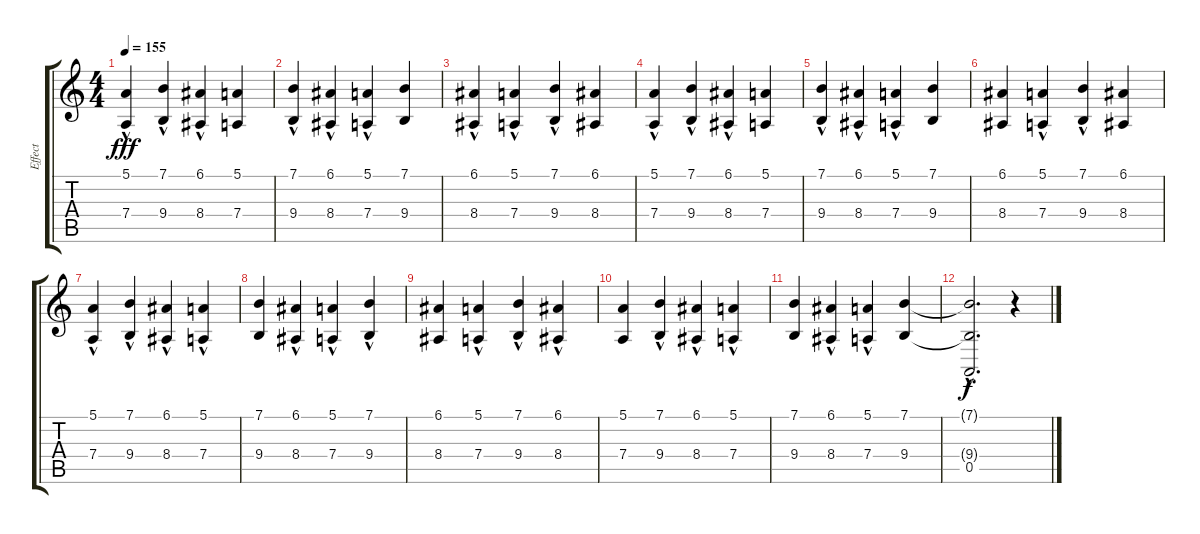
\track ("Effect" "Effect") {instrument reversecymbal}
\staff {score tabs}
\tuning (E4 B3 G3 D3 A2 E2) {hide}
\ts (4 4)
\tempo 155
\clef g2
\ks c
(5.1{hac} 7.4{hac}).4{dy fff} (7.1{hac} 9.4{hac}).4{balance 12} (6.1{hac} 8.4{hac}).4{balance 9} (5.1 7.4).4{balance 6} |
(7.1{hac} 9.4{hac}).4{balance 8} (6.1{hac} 8.4{hac}).4{balance 12} (5.1{hac} 7.4{hac}).4{balance 8} (7.1 9.4).4{balance 6} |
(6.1{hac} 8.4{hac}).4{balance 8} (5.1{hac} 7.4{hac}).4{balance 12} (7.1{hac} 9.4{hac}).4{balance 10} (6.1 8.4).4{balance 7} |
(5.1{hac} 7.4{hac}).4{volume 8} (7.1{hac} 9.4{hac}).4{volume 8} (6.1{hac} 8.4{hac}).4{volume 7} (5.1 7.4).4{volume 7} |
(7.1{hac} 9.4{hac}).4{balance 8} (6.1{hac} 8.4{hac}).4{balance 12} (5.1{hac} 7.4{hac}).4{balance 8} (7.1 9.4).4{balance 6} |
(6.1 8.4).4 (5.1 7.4{hac}).4 (7.1{hac} 9.4{hac}).4{balance 8} (6.1 8.4).4{volume 7 balance 10} |
(5.1{hac} 7.4).4{volume 7 balance 11} (7.1{hac} 9.4{hac}).4{balance 8} (6.1{hac} 8.4{hac}).4{volume 6 balance 6} (5.1{hac} 7.4{hac}).4{volume 6 balance 8} |
(7.1 9.4).4{volume 6 balance 9} (6.1{hac} 8.4{hac}).4{volume 5 balance 6} (5.1{hac} 7.4{hac}).4{volume 5 balance 9} (7.1{hac} 9.4{hac}).4{volume 5 balance 9} |
(6.1 8.4).4{volume 4 balance 6} (5.1{hac} 7.4{hac}).4{balance 6} (7.1{hac} 9.4{hac}).4{balance 5} (6.1{hac} 8.4{hac}).4{balance 4} |
(5.1 7.4).4{volume 4} (7.1{hac} 9.4{hac}).4{volume 3} (6.1{hac} 8.4{hac}).4{volume 2} (5.1{hac} 7.4{hac}).4{volume 1} |
(7.1 9.4).4{volume 0} (6.1{hac} 8.4{hac}).4 (5.1{hac} 7.4{hac}).4 (7.1 9.4).4 |
(7.1{hac t} 9.4{hac t} 0.5{hac}).2{d dy f} r.4
